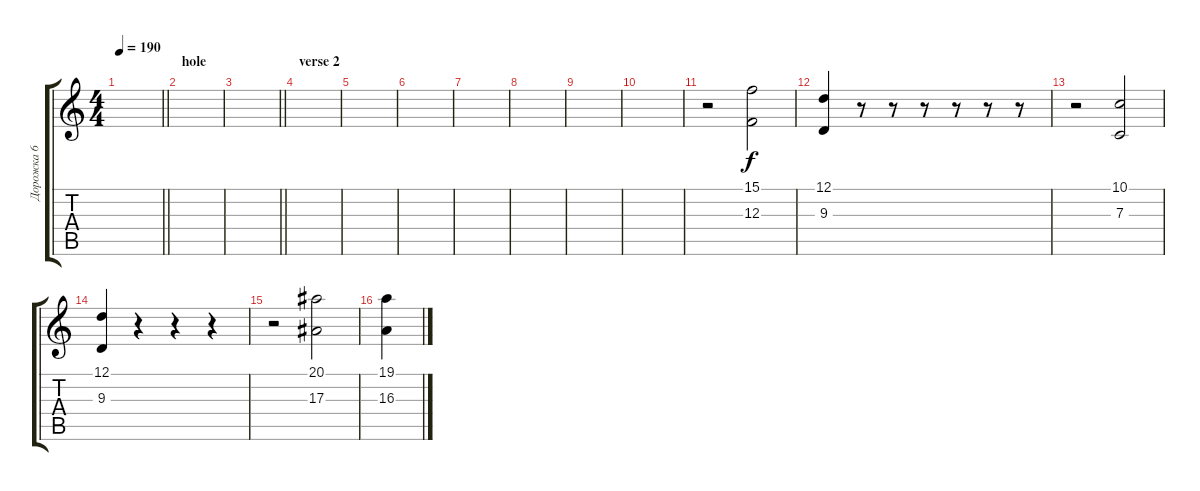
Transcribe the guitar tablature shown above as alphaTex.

\track ("Дорожка 6" "Дорожка 6") {instrument stringensemble1}
\staff {score tabs}
\tuning (D4 A3 F3 C3 G2 C2) {hide}
\ts (4 4)
\tempo 190
\clef g2
\barLineRight lightlight
\ks c
|
\section ("" "hole")
|
\barLineRight lightlight
|
\section ("" "verse 2")
|
|
|
|
|
|
|
r.2 (15.1 12.3).2 |
(12.1 9.3).4 r.8 r.8 r.8 r.8 r.8 r.8 |
r.2 (10.1 7.3).2 |
(12.1 9.3).4 r.4 r.4 r.4 |
r.2 (20.1 17.3).2 |
(19.1 16.3).4
